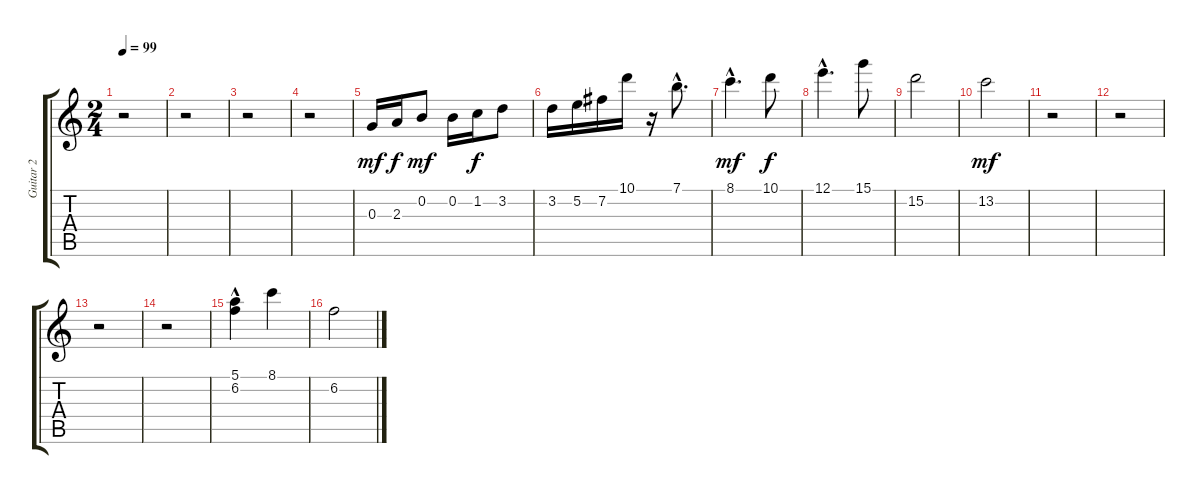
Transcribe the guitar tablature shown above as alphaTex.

\track ("Guitar 2" "Guitar 2") {instrument electricguitarjazz}
\staff {score tabs}
\tuning (E4 B3 G3 D3 A2 E2) {hide}
\ts (2 4)
\tempo 99
\clef g2
\ks c
r.2{dy f} |
r.2 |
r.2 |
r.2 |
0.3.16{dy mf} 2.3.16{dy f} 0.2.8{dy mf} 0.2.16 1.2.16{dy f} 3.2.8 |
3.2.16 5.2.16 7.2.16 10.1.16 r.16 7.1{hac}.8{d} |
8.1{hac}.4{d dy mf} 10.1.8{dy f} |
12.1{hac}.4{d} 15.1.8 |
15.2.2 |
13.2.2{dy mf} |
r.2 |
r.2 |
r.2 |
r.2 |
(5.1{hac} 6.2{hac}).4 8.1.4 |
6.2.2
